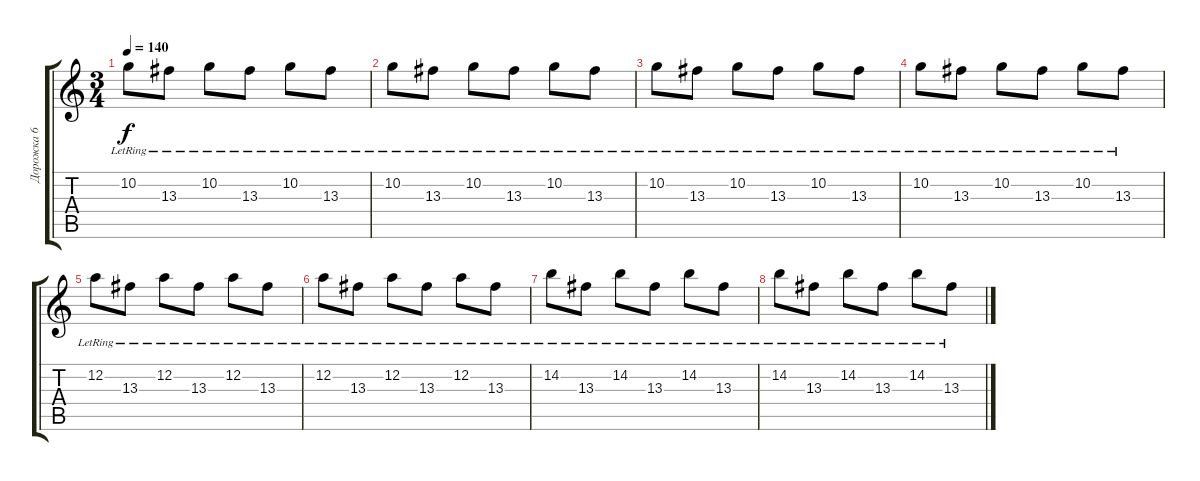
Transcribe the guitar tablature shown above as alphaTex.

\track ("Дорожка 6" "Дорожка 6") {instrument electricguitarjazz}
\staff {score tabs}
\tuning (D4 A3 F3 C3 G2 C2) {hide}
\ts (3 4)
\tempo 140
\clef g2
\ks c
10.2{lr}.8{dy f} 13.3{lr}.8 10.2{lr}.8 13.3{lr}.8 10.2{lr}.8 13.3{lr}.8 |
10.2{lr}.8 13.3{lr}.8 10.2{lr}.8 13.3{lr}.8 10.2{lr}.8 13.3{lr}.8 |
10.2{lr}.8 13.3{lr}.8 10.2{lr}.8 13.3{lr}.8 10.2{lr}.8 13.3{lr}.8 |
10.2{lr}.8 13.3{lr}.8 10.2{lr}.8 13.3{lr}.8 10.2{lr}.8 13.3{lr}.8 |
12.2{lr}.8 13.3{lr}.8 12.2{lr}.8 13.3{lr}.8 12.2{lr}.8 13.3{lr}.8 |
12.2{lr}.8 13.3{lr}.8 12.2{lr}.8 13.3{lr}.8 12.2{lr}.8 13.3{lr}.8 |
14.2{lr}.8 13.3{lr}.8 14.2{lr}.8 13.3{lr}.8 14.2{lr}.8 13.3{lr}.8 |
14.2{lr}.8 13.3{lr}.8 14.2{lr}.8 13.3{lr}.8 14.2{lr}.8 13.3{lr}.8
